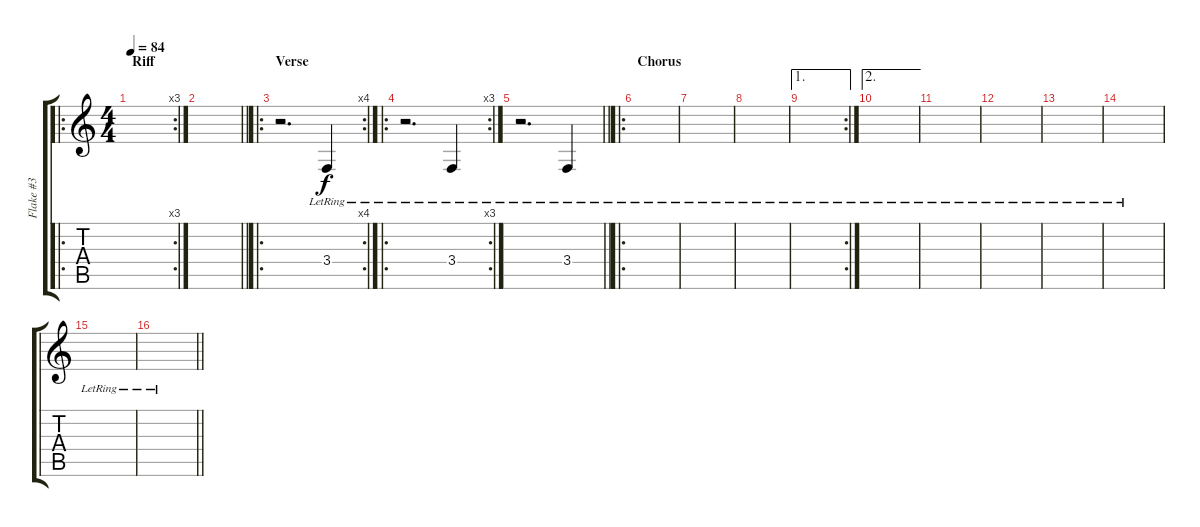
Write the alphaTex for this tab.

\track ("Flake #3" "Flake #3") {instrument fx1rain}
\staff {score tabs}
\tuning (E4 B3 G3 D3 A2 D2) {hide}
\ro
\rc 3
\ts (4 4)
\section ("" "Riff")
\tempo 84
\clef g2
\ks c
|
\barLineRight lightlight
|
\ro
\rc 4
\section ("" "Verse")
r.2{d} 3.4{lr}.4 |
\ro
\rc 3
r.2{d} 3.4{lr}.4 |
\barLineRight lightlight
r.2{d} 3.4{lr}.4 |
\ro
\section ("" "Chorus")
|
|
|
\ae 1
\rc 2
|
\ae 2
|
|
|
|
|
|
\barLineRight lightlight
